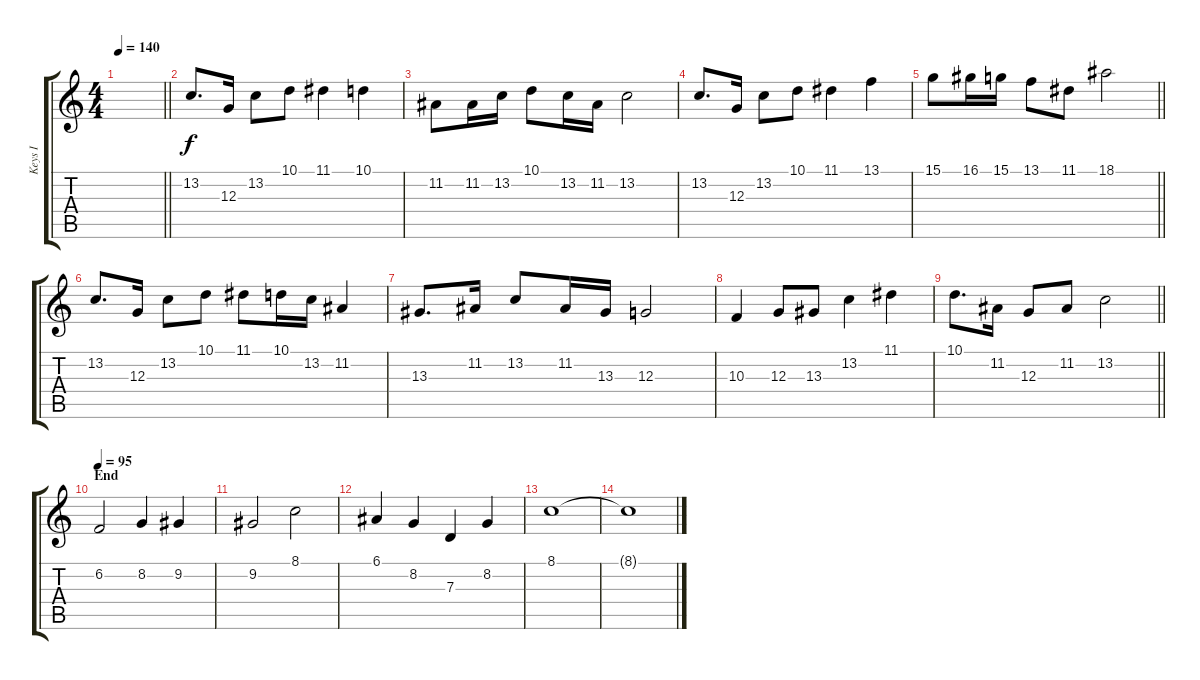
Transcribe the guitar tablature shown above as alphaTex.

\track ("Keys I" "Keys I") {instrument flute}
\staff {score tabs}
\tuning (E4 B3 G3 D3 A2 E2) {hide}
\ts (4 4)
\tempo 140
\clef g2
\barLineRight lightlight
\ks c
|
\section ("" "")
13.2.8{d volume 11 instrument stringensemble1} 12.3.16 13.2.8 10.1.8 11.1.4 10.1.4 |
11.2.8 11.2.16 13.2.16 10.1.8 13.2.16 11.2.16 13.2.2 |
13.2.8{d} 12.3.16 13.2.8 10.1.8 11.1.4 13.1.4 |
\barLineRight lightlight
15.1.8 16.1.16 15.1.16 13.1.8 11.1.8 18.1.2 |
\section ("" "")
13.2.8{d} 12.3.16 13.2.8 10.1.8 11.1.8 10.1.16 13.2.16 11.2.4 |
13.3.8{d} 11.2.16 13.2.8 11.2.16 13.3.16 12.3.2 |
10.3.4 12.3.8 13.3.8 13.2.4 11.1.4 |
\barLineRight lightlight
10.1.8{d} 11.2.16 12.3.8 11.2.8 13.2.2 |
\section ("" "End")
\tempo 95
6.2.2{volume 13 instrument trombone} 8.2.4 9.2.4 |
9.2.2 8.1.2 |
6.1.4 8.2.4 7.3.4 8.2.4 |
8.1.1 |
8.1{t}.1
